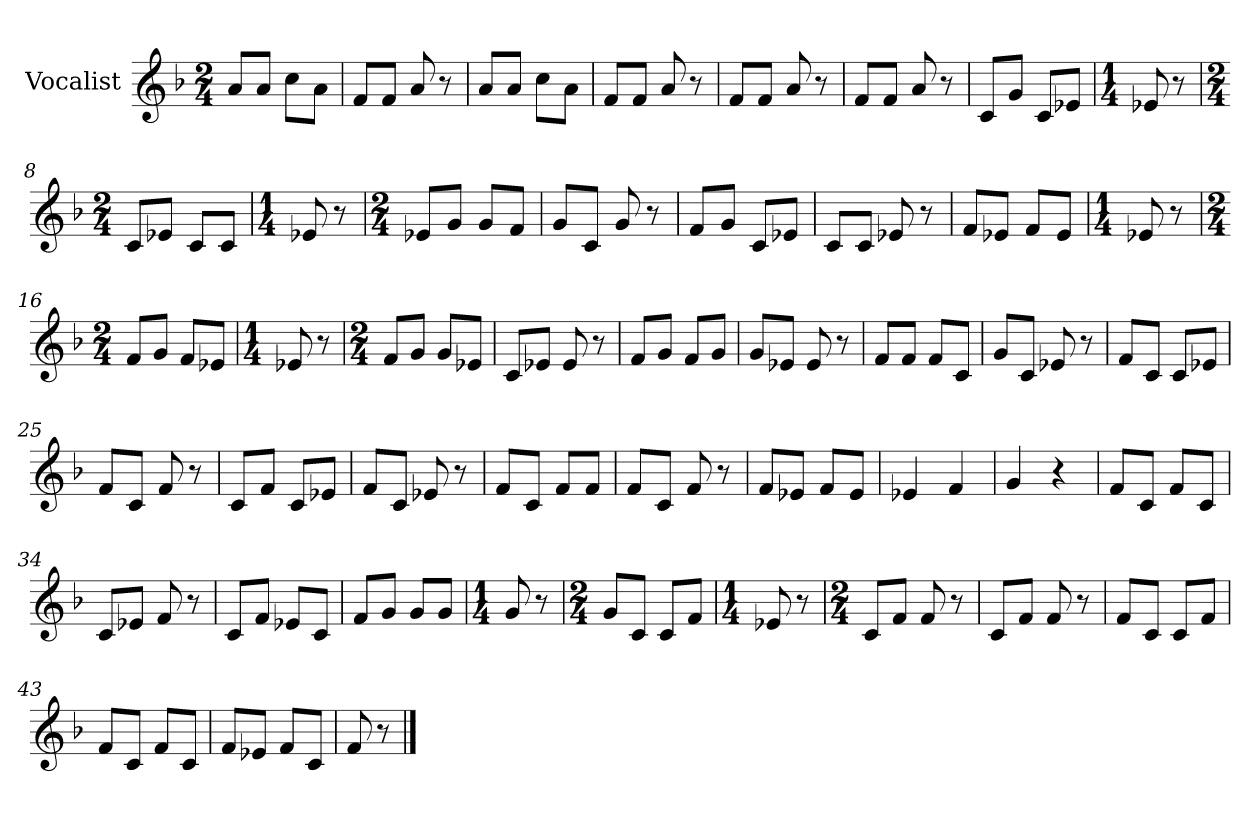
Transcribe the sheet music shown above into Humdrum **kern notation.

**kern
*part1
*staff1
*I"Vocalist
*k[b-]
*F:
*M2/4
=
8aL
8aJ
8ccL
8aJ
=1
8fL
8fJ
8a
8r
=2
8aL
8aJ
8ccL
8aJ
=3
8fL
8fJ
8a
8r
=4
8fL
8fJ
8a
8r
=5
8fL
8fJ
8a
8r
=6
8cL
8gJ
8cL
8e-XJ
=7
*M1/4
8e-X
8r
=8
*M2/4
8cL
8e-XJ
8cL
8cJ
=9
*M1/4
8e-X
8r
=10
*M2/4
8e-XL
8gJ
8gL
8fJ
=11
8gL
8cJ
8g
8r
=12
8fL
8gJ
8cL
8e-XJ
=13
8cL
8cJ
8e-X
8r
=14
8fL
8e-XJ
8fL
8e-J
=15
*M1/4
8e-X
8r
=16
*M2/4
8fL
8gJ
8fL
8e-XJ
=17
*M1/4
8e-X
8r
=18
*M2/4
8fL
8gJ
8gL
8e-XJ
=19
8cL
8e-XJ
8e-
8r
=20
8fL
8gJ
8fL
8gJ
=21
8gL
8e-XJ
8e-
8r
=22
8fL
8fJ
8fL
8cJ
=23
8gL
8cJ
8e-X
8r
=24
8fL
8cJ
8cL
8e-XJ
=25
8fL
8cJ
8f
8r
=26
8cL
8fJ
8cL
8e-XJ
=27
8fL
8cJ
8e-X
8r
=28
8fL
8cJ
8fL
8fJ
=29
8fL
8cJ
8f
8r
=30
8fL
8e-XJ
8fL
8e-J
=31
4e-X
4f
=32
4g
4r
=33
8fL
8cJ
8fL
8cJ
=34
8cL
8e-XJ
8f
8r
=35
8cL
8fJ
8e-XL
8cJ
=36
8fL
8gJ
8gL
8gJ
=37
*M1/4
8g
8r
=38
*M2/4
8gL
8cJ
8cL
8fJ
=39
*M1/4
8e-X
8r
=40
*M2/4
8cL
8fJ
8f
8r
=41
8cL
8fJ
8f
8r
=42
8fL
8cJ
8cL
8fJ
=43
8fL
8cJ
8fL
8cJ
=44
8fL
8e-XJ
8fL
8cJ
=45
8f
8r
==
*-
